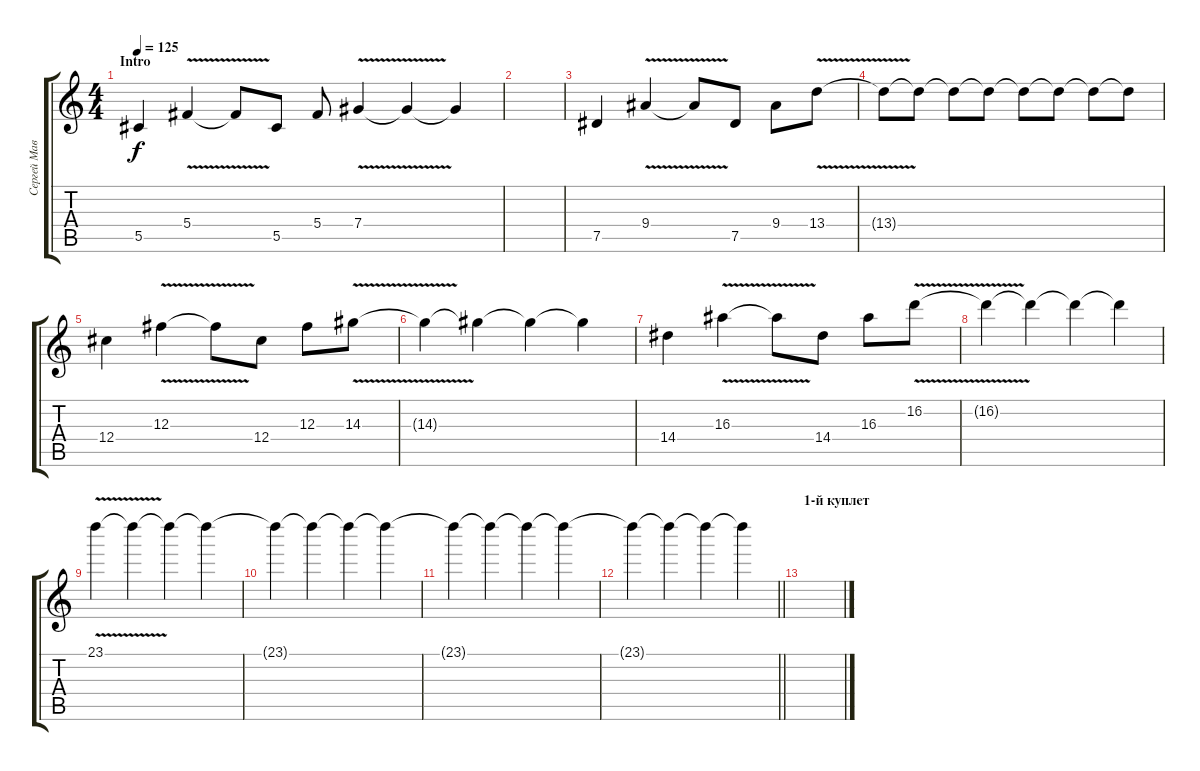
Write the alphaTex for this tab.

\track ("Сергей Маврин" "Сергей Мав") {instrument distortionguitar}
\staff {score tabs}
\tuning (Eb4 Bb3 Gb3 Db3 Ab2 Db2) {hide}
\ts (4 4)
\section ("" "Intro")
\tempo 125
\clef g2
\ks c
5.5.4{dy f instrument distortionguitar} 5.4{v}.4 5.4{t}.8 5.5.8 5.4.8 7.4{v}.4 7.4{t}.4 7.4{t}.4 |
|
7.5.4 9.4{v}.4 9.4{t}.8 7.5.8 9.4.8 13.4{v}.8 |
13.4{t}.8 13.4{t}.8 13.4{t}.8 13.4{t}.8 13.4{t}.8 13.4{t}.8 13.4{t}.8 13.4{t}.8 |
12.4.4 12.3{v}.4 12.3{t}.8 12.4.8 12.3.8 14.3{v}.8 |
14.3{t}.4 14.3{t}.4 14.3{t}.4 14.3{t}.4 |
14.4.4 16.3{v}.4 16.3{t}.8 14.4.8 16.3.8 16.2{v}.8 |
16.2{t}.4 16.2{t}.4 16.2{t}.4 16.2{t}.4 |
23.1{v}.4{volume 10} 23.1{t}.4 23.1{t}.4 23.1{t}.4 |
23.1{t}.4{volume 9} 23.1{t}.4 23.1{t}.4 23.1{t}.4 |
23.1{t}.4{volume 8} 23.1{t}.4 23.1{t}.4 23.1{t}.4 |
\barLineRight lightlight
23.1{t}.4{volume 7} 23.1{t}.4 23.1{t}.4 23.1{t}.4 |
\section ("" "1-й куплет")
